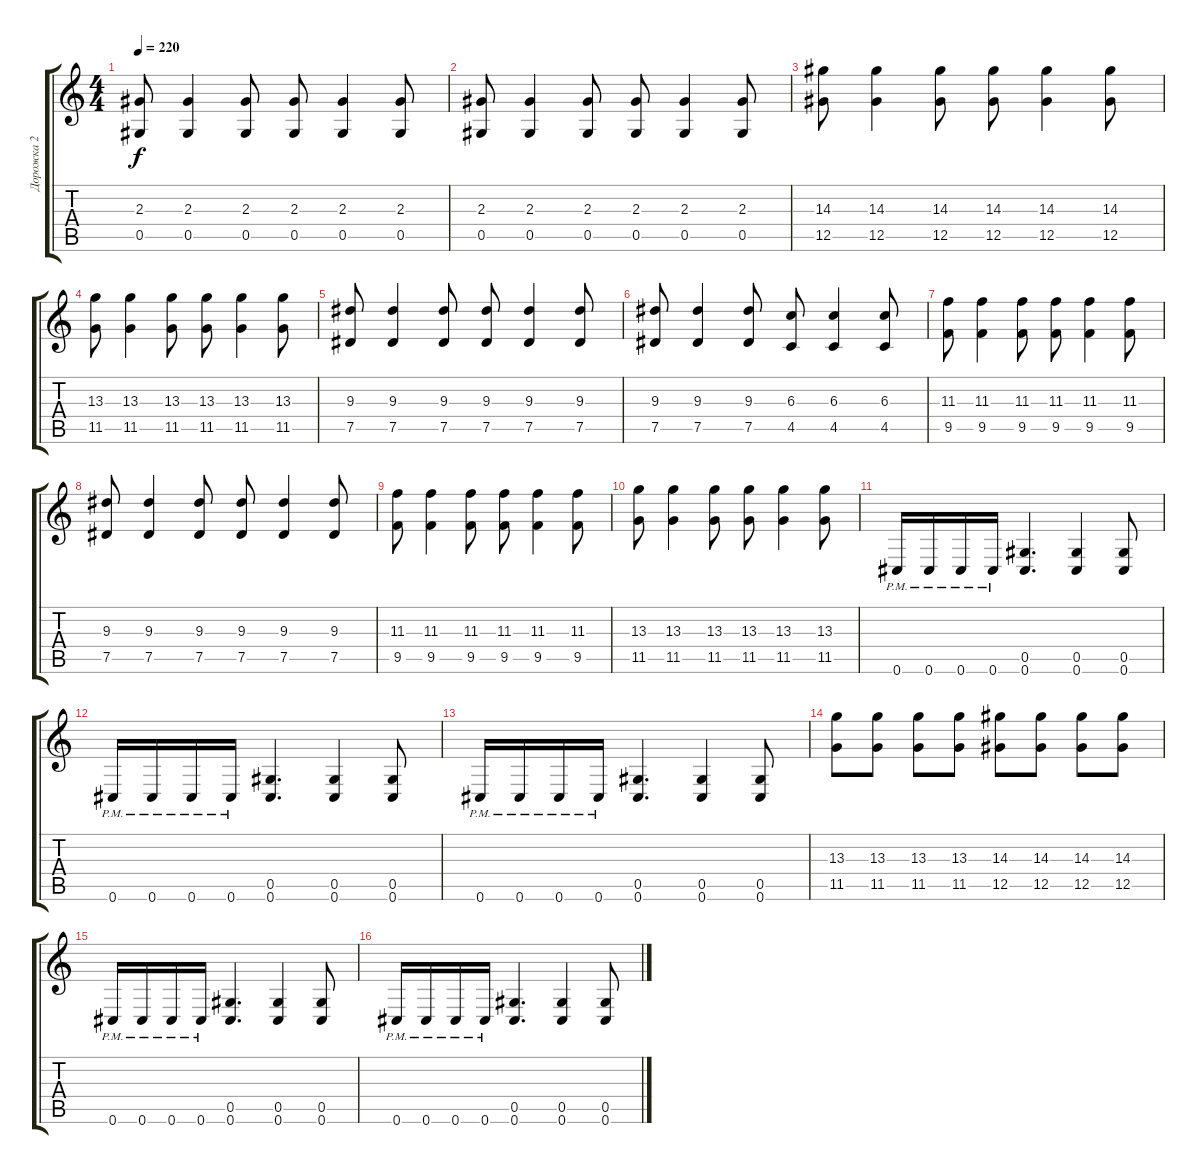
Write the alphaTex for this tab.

\track ("Дорожка 2" "Дорожка 2") {instrument overdrivenguitar}
\staff {score tabs}
\tuning (Eb4 Bb3 Gb3 Db3 Ab2 Db2) {hide}
\ts (4 4)
\tempo 220
\clef g2
\ks c
(2.3 0.5).8{dy f} (2.3 0.5).4 (2.3 0.5).8 (2.3 0.5).8 (2.3 0.5).4 (2.3 0.5).8 |
(2.3 0.5).8 (2.3 0.5).4 (2.3 0.5).8 (2.3 0.5).8 (2.3 0.5).4 (2.3 0.5).8 |
(14.3 12.5).8 (14.3 12.5).4 (14.3 12.5).8 (14.3 12.5).8 (14.3 12.5).4 (14.3 12.5).8 |
(13.3 11.5).8 (13.3 11.5).4 (13.3 11.5).8 (13.3 11.5).8 (13.3 11.5).4 (13.3 11.5).8 |
(9.3 7.5).8 (9.3 7.5).4 (9.3 7.5).8 (9.3 7.5).8 (9.3 7.5).4 (9.3 7.5).8 |
(9.3 7.5).8 (9.3 7.5).4 (9.3 7.5).8 (6.3 4.5).8 (6.3 4.5).4 (6.3 4.5).8 |
(11.3 9.5).8 (11.3 9.5).4 (11.3 9.5).8 (11.3 9.5).8 (11.3 9.5).4 (11.3 9.5).8 |
(9.3 7.5).8 (9.3 7.5).4 (9.3 7.5).8 (9.3 7.5).8 (9.3 7.5).4 (9.3 7.5).8 |
(11.3 9.5).8 (11.3 9.5).4 (11.3 9.5).8 (11.3 9.5).8 (11.3 9.5).4 (11.3 9.5).8 |
(13.3 11.5).8 (13.3 11.5).4 (13.3 11.5).8 (13.3 11.5).8 (13.3 11.5).4 (13.3 11.5).8 |
0.6{pm}.16 0.6{pm}.16 0.6{pm}.16 0.6{pm}.16 (0.5 0.6).4{d} (0.5 0.6).4 (0.5 0.6).8 |
0.6{pm}.16 0.6{pm}.16 0.6{pm}.16 0.6{pm}.16 (0.5 0.6).4{d} (0.5 0.6).4 (0.5 0.6).8 |
0.6{pm}.16 0.6{pm}.16 0.6{pm}.16 0.6{pm}.16 (0.5 0.6).4{d} (0.5 0.6).4 (0.5 0.6).8 |
(13.3 11.5).8 (13.3 11.5).8 (13.3 11.5).8 (13.3 11.5).8 (14.3 12.5).8 (14.3 12.5).8 (14.3 12.5).8 (14.3 12.5).8 |
0.6{pm}.16 0.6{pm}.16 0.6{pm}.16 0.6{pm}.16 (0.5 0.6).4{d} (0.5 0.6).4 (0.5 0.6).8 |
0.6{pm}.16 0.6{pm}.16 0.6{pm}.16 0.6{pm}.16 (0.5 0.6).4{d} (0.5 0.6).4 (0.5 0.6).8
